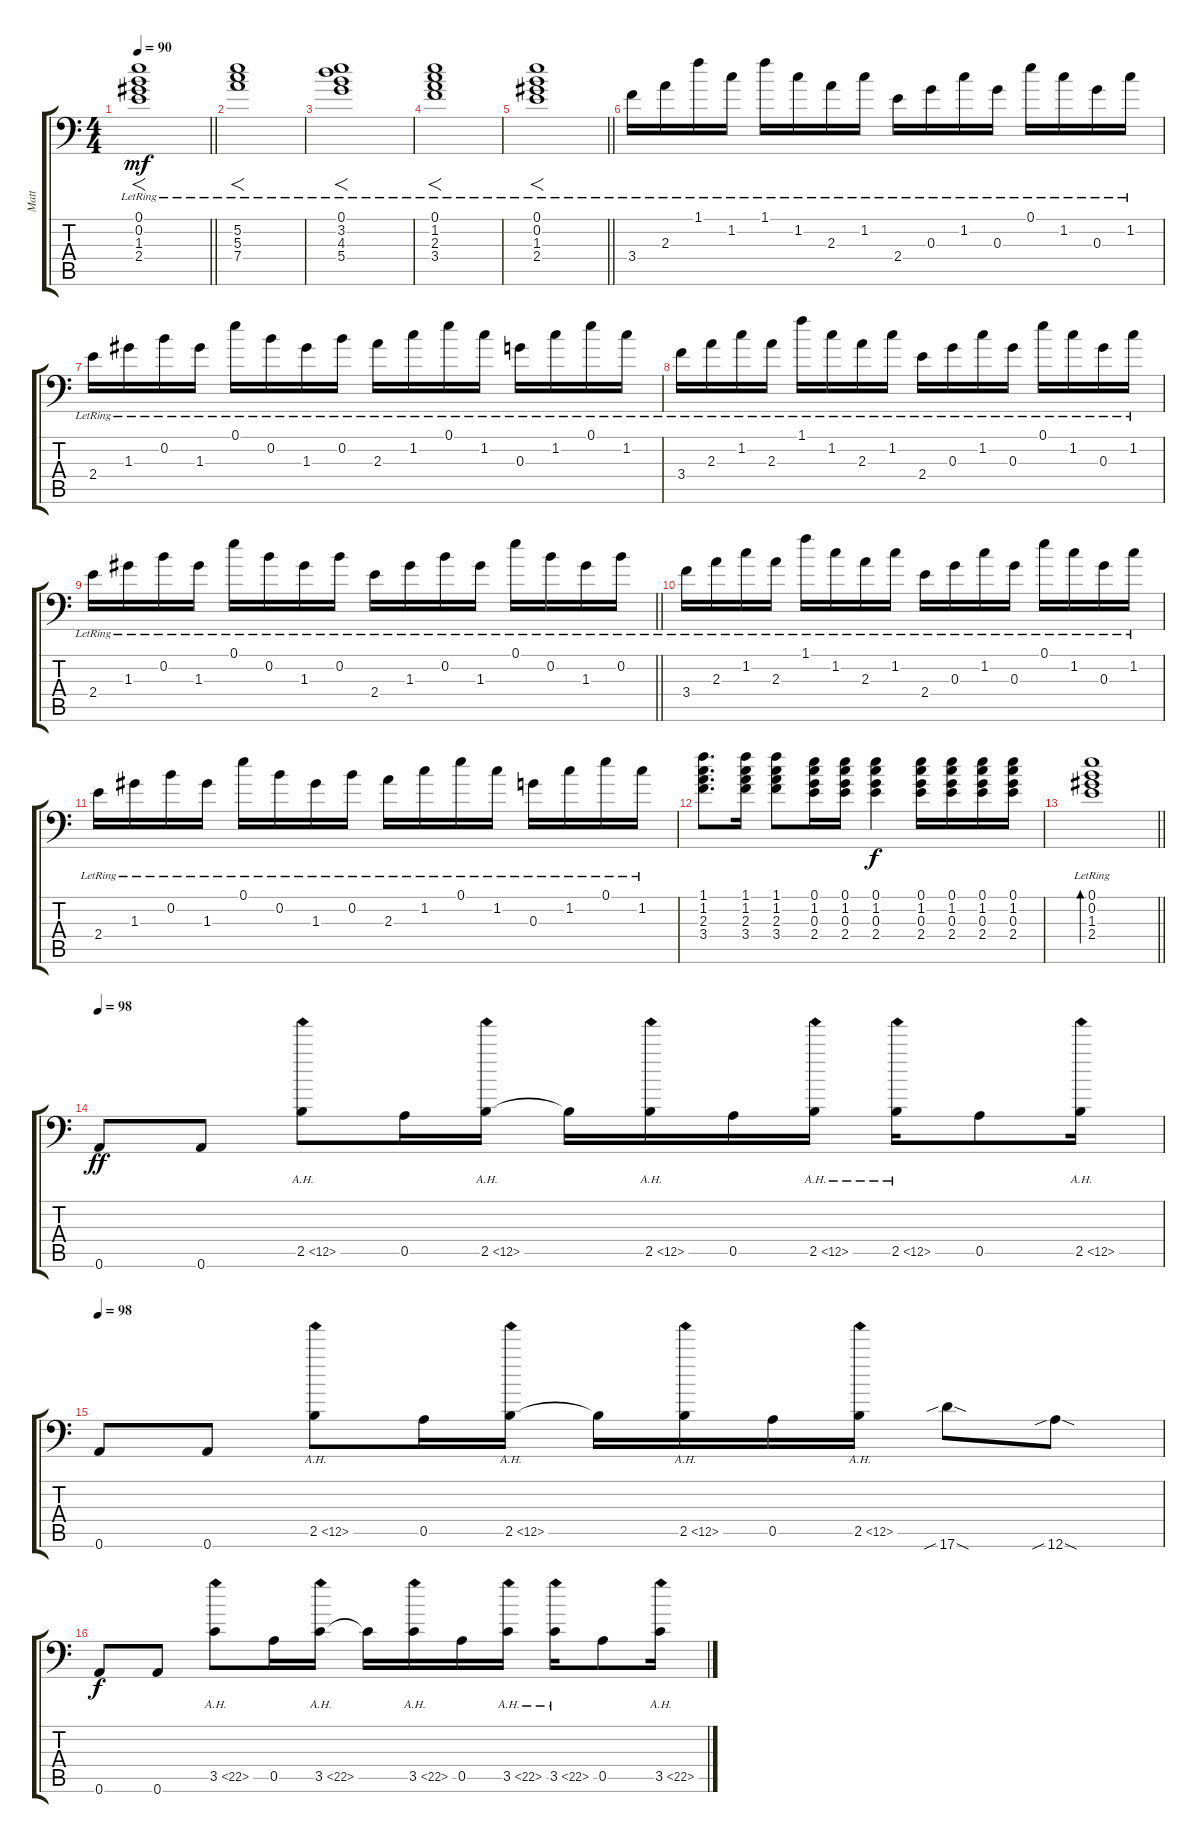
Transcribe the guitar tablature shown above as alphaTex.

\track ("Matt" "Matt") {instrument overdrivenguitar}
\staff {score tabs}
\tuning (E4 B3 G3 D3 A2 A1) {hide}
\ts (4 4)
\tempo 90
\clef f4
\barLineRight lightlight
\ks c
(0.1 0.2{lr} 1.3{lr} 2.4{lr}).1{f dy mf} |
(5.2{lr} 5.3{lr} 7.4{lr}).1{f} |
(0.1 3.2{lr} 4.3{lr} 5.4{lr}).1{f} |
(0.1 1.2{lr} 2.3{lr} 3.4{lr}).1{f} |
\barLineRight lightlight
(0.1 0.2{lr} 1.3{lr} 2.4{lr}).1{f} |
3.4{lr}.16 2.3{lr}.16 1.1{lr}.16 1.2{lr}.16 1.1{lr}.16 1.2{lr}.16 2.3{lr}.16 1.2{lr}.16 2.4{lr}.16 0.3{lr}.16 1.2{lr}.16 0.3{lr}.16 0.1{lr}.16 1.2{lr}.16 0.3{lr}.16 1.2{lr}.16 |
2.4{lr}.16 1.3{lr}.16 0.2{lr}.16 1.3{lr}.16 0.1{lr}.16 0.2{lr}.16 1.3{lr}.16 0.2{lr}.16 2.3{lr}.16 1.2{lr}.16 0.1{lr}.16 1.2{lr}.16 0.3{lr}.16 1.2{lr}.16 0.1{lr}.16 1.2{lr}.16 |
3.4{lr}.16 2.3{lr}.16 1.2{lr}.16 2.3{lr}.16 1.1{lr}.16 1.2{lr}.16 2.3{lr}.16 1.2{lr}.16 2.4{lr}.16 0.3{lr}.16 1.2{lr}.16 0.3{lr}.16 0.1{lr}.16 1.2{lr}.16 0.3{lr}.16 1.2{lr}.16 |
\barLineRight lightlight
2.4{lr}.16 1.3{lr}.16 0.2{lr}.16 1.3{lr}.16 0.1{lr}.16 0.2{lr}.16 1.3{lr}.16 0.2{lr}.16 2.4{lr}.16 1.3{lr}.16 0.2{lr}.16 1.3{lr}.16 0.1{lr}.16 0.2{lr}.16 1.3{lr}.16 0.2{lr}.16 |
3.4{lr}.16 2.3{lr}.16 1.2{lr}.16 2.3{lr}.16 1.1{lr}.16 1.2{lr}.16 2.3{lr}.16 1.2{lr}.16 2.4{lr}.16 0.3{lr}.16 1.2{lr}.16 0.3{lr}.16 0.1{lr}.16 1.2{lr}.16 0.3{lr}.16 1.2{lr}.16 |
2.4{lr}.16 1.3{lr}.16 0.2{lr}.16 1.3{lr}.16 0.1{lr}.16 0.2{lr}.16 1.3{lr}.16 0.2{lr}.16 2.3{lr}.16 1.2{lr}.16 0.1{lr}.16 1.2{lr}.16 0.3{lr}.16 1.2{lr}.16 0.1{lr}.16 1.2{lr}.16 |
(1.1 1.2 2.3 3.4).8{d} (1.1 1.2 2.3 3.4).16 (1.1 1.2 2.3 3.4).8 (0.1 1.2 0.3 2.4).16 (0.1 1.2 0.3 2.4).16 (0.1 1.2 0.3 2.4).4{dy f} (0.1 1.2 0.3 2.4).16 (0.1 1.2 0.3 2.4).16 (0.1 1.2 0.3 2.4).16 (0.1 1.2 0.3 2.4).16 |
\barLineRight lightlight
(0.1 0.2{lr} 1.3{lr} 2.4{lr}).1{bd 480 instrument overdrivenguitar} |
\tempo 98
0.6.8{dy ff} 0.6.8 2.5{ah 10}.8 0.5.16 2.5{ah 10}.16 2.5{t}.16 2.5{ah 10}.16 0.5.16 2.5{ah 10}.16 2.5{ah 10}.16 0.5.8 2.5{ah 10}.16 |
\tempo 98
0.6.8 0.6.8 2.5{ah 10}.8 0.5.16 2.5{ah 10}.16 2.5{t}.16 2.5{ah 10}.16 0.5.16 2.5{ah 10}.16 17.6{sib sod}.8 12.6{sib sod}.8 |
0.6.8{dy f} 0.6.8 3.5{ah 19}.8 0.5.16 3.5{ah 19}.16 3.5{t}.16 3.5{ah 19}.16 0.5.16 3.5{ah 19}.16 3.5{ah 19}.16 0.5.8 3.5{ah 19}.16
